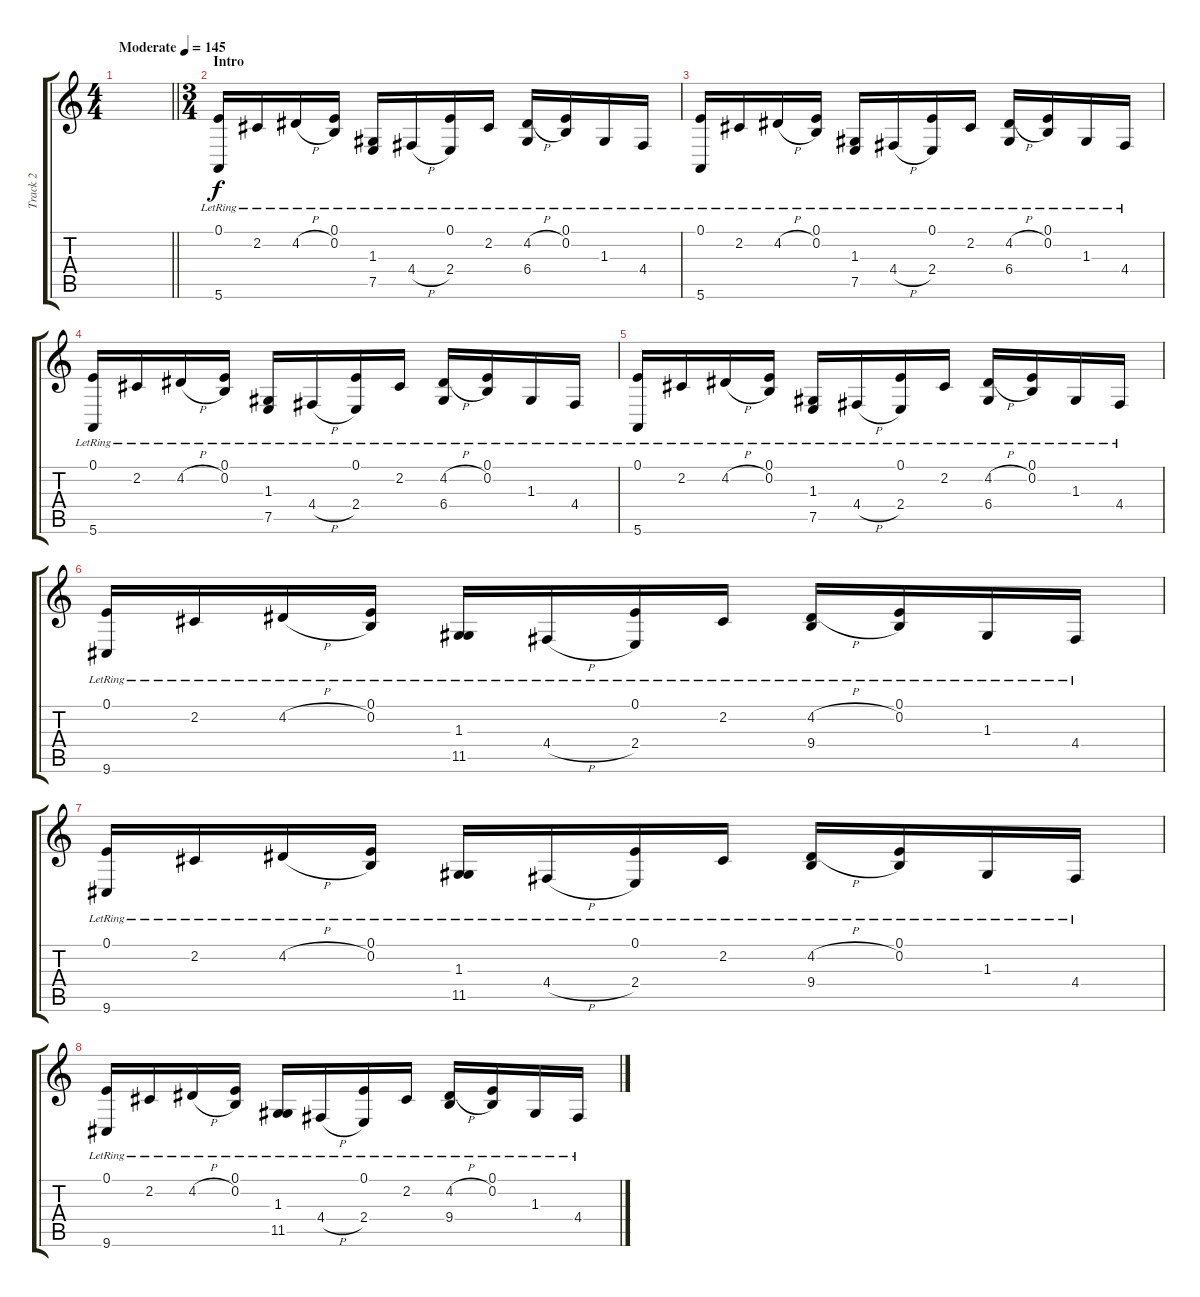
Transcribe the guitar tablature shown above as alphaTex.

\track ("Track 2" "Track 2") {instrument electricpiano1}
\staff {score tabs}
\tuning (E4 B3 G3 D3 A2 E2) {hide}
\ts (4 4)
\tempo (145 "Moderate")
\clef g2
\barLineRight lightlight
\ks c
|
\ts (3 4)
\section ("" "Intro")
(0.1{lr} 5.6{lr}).16 2.2{lr}.16 4.2{h lr}.16 (0.1{lr} 0.2{lr}).16 (1.3{lr} 7.5{lr}).16 4.4{h lr}.16 (0.1{lr} 2.4{lr}).16 2.2{lr}.16 (4.2{h lr} 6.4{lr}).16 (0.1{lr} 0.2{lr}).16 1.3{lr}.16 4.4{lr}.16 |
(0.1{lr} 5.6{lr}).16 2.2{lr}.16 4.2{h lr}.16 (0.1{lr} 0.2{lr}).16 (1.3{lr} 7.5{lr}).16 4.4{h lr}.16 (0.1{lr} 2.4{lr}).16 2.2{lr}.16 (4.2{h lr} 6.4{lr}).16 (0.1{lr} 0.2{lr}).16 1.3{lr}.16 4.4{lr}.16 |
(0.1{lr} 5.6{lr}).16 2.2{lr}.16 4.2{h lr}.16 (0.1{lr} 0.2{lr}).16 (1.3{lr} 7.5{lr}).16 4.4{h lr}.16 (0.1{lr} 2.4{lr}).16 2.2{lr}.16 (4.2{h lr} 6.4{lr}).16 (0.1{lr} 0.2{lr}).16 1.3{lr}.16 4.4{lr}.16 |
(0.1{lr} 5.6{lr}).16 2.2{lr}.16 4.2{h lr}.16 (0.1{lr} 0.2{lr}).16 (1.3{lr} 7.5{lr}).16 4.4{h lr}.16 (0.1{lr} 2.4{lr}).16 2.2{lr}.16 (4.2{h lr} 6.4{lr}).16 (0.1{lr} 0.2{lr}).16 1.3{lr}.16 4.4{lr}.16 |
(0.1{lr} 9.6{lr}).16 2.2{lr}.16 4.2{h lr}.16 (0.1{lr} 0.2{lr}).16 (1.3{lr} 11.5{lr}).16 4.4{h lr}.16 (0.1{lr} 2.4{lr}).16 2.2{lr}.16 (4.2{h lr} 9.4{lr}).16 (0.1{lr} 0.2{lr}).16 1.3{lr}.16 4.4{lr}.16 |
(0.1{lr} 9.6{lr}).16 2.2{lr}.16 4.2{h lr}.16 (0.1{lr} 0.2{lr}).16 (1.3{lr} 11.5{lr}).16 4.4{h lr}.16 (0.1{lr} 2.4{lr}).16 2.2{lr}.16 (4.2{h lr} 9.4{lr}).16 (0.1{lr} 0.2{lr}).16 1.3{lr}.16 4.4{lr}.16 |
(0.1{lr} 9.6{lr}).16 2.2{lr}.16 4.2{h lr}.16 (0.1{lr} 0.2{lr}).16 (1.3{lr} 11.5{lr}).16 4.4{h lr}.16 (0.1{lr} 2.4{lr}).16 2.2{lr}.16 (4.2{h lr} 9.4{lr}).16 (0.1{lr} 0.2{lr}).16 1.3{lr}.16 4.4{lr}.16
